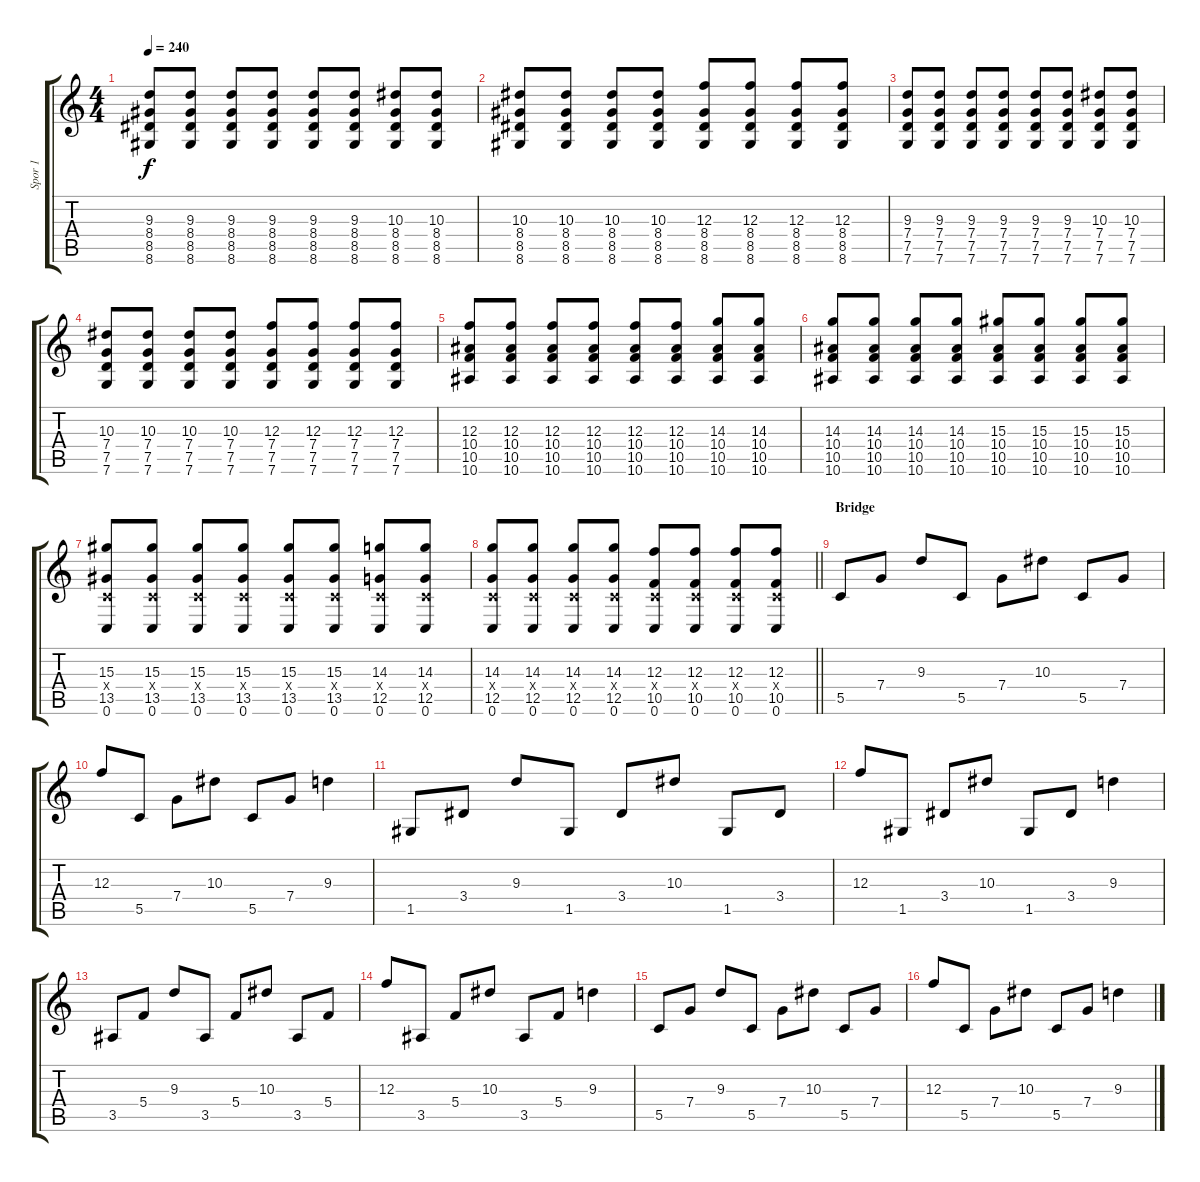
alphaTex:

\track ("Spor 1" "Spor 1") {instrument distortionguitar}
\staff {score tabs}
\tuning (D4 A3 F3 C3 G2 C2) {hide}
\ts (4 4)
\tempo 240
\clef g2
\ks c
(9.3 8.4 8.5 8.6).8{dy f} (9.3 8.4 8.5 8.6).8 (9.3 8.4 8.5 8.6).8 (9.3 8.4 8.5 8.6).8 (9.3 8.4 8.5 8.6).8 (9.3 8.4 8.5 8.6).8 (10.3 8.4 8.5 8.6).8 (10.3 8.4 8.5 8.6).8 |
(10.3 8.4 8.5 8.6).8 (10.3 8.4 8.5 8.6).8 (10.3 8.4 8.5 8.6).8 (10.3 8.4 8.5 8.6).8 (12.3 8.4 8.5 8.6).8 (12.3 8.4 8.5 8.6).8 (12.3 8.4 8.5 8.6).8 (12.3 8.4 8.5 8.6).8 |
(9.3 7.4 7.5 7.6).8 (9.3 7.4 7.5 7.6).8 (9.3 7.4 7.5 7.6).8 (9.3 7.4 7.5 7.6).8 (9.3 7.4 7.5 7.6).8 (9.3 7.4 7.5 7.6).8 (10.3 7.4 7.5 7.6).8 (10.3 7.4 7.5 7.6).8 |
(10.3 7.4 7.5 7.6).8 (10.3 7.4 7.5 7.6).8 (10.3 7.4 7.5 7.6).8 (10.3 7.4 7.5 7.6).8 (12.3 7.4 7.5 7.6).8 (12.3 7.4 7.5 7.6).8 (12.3 7.4 7.5 7.6).8 (12.3 7.4 7.5 7.6).8 |
(12.3 10.4 10.5 10.6).8 (12.3 10.4 10.5 10.6).8 (12.3 10.4 10.5 10.6).8 (12.3 10.4 10.5 10.6).8 (12.3 10.4 10.5 10.6).8 (12.3 10.4 10.5 10.6).8 (14.3 10.4 10.5 10.6).8 (14.3 10.4 10.5 10.6).8 |
(14.3 10.4 10.5 10.6).8 (14.3 10.4 10.5 10.6).8 (14.3 10.4 10.5 10.6).8 (14.3 10.4 10.5 10.6).8 (15.3 10.4 10.5 10.6).8 (15.3 10.4 10.5 10.6).8 (15.3 10.4 10.5 10.6).8 (15.3 10.4 10.5 10.6).8 |
(15.3 0.4{x} 13.5 0.6).8 (15.3 0.4{x} 13.5 0.6).8 (15.3 0.4{x} 13.5 0.6).8 (15.3 0.4{x} 13.5 0.6).8 (15.3 0.4{x} 13.5 0.6).8 (15.3 0.4{x} 13.5 0.6).8 (14.3 0.4{x} 12.5 0.6).8 (14.3 0.4{x} 12.5 0.6).8 |
\barLineRight lightlight
(14.3 0.4{x} 12.5 0.6).8 (14.3 0.4{x} 12.5 0.6).8 (14.3 0.4{x} 12.5 0.6).8 (14.3 0.4{x} 12.5 0.6).8 (12.3 0.4{x} 10.5 0.6).8 (12.3 0.4{x} 10.5 0.6).8 (12.3 0.4{x} 10.5 0.6).8 (12.3 0.4{x} 10.5 0.6).8 |
\section ("" "Bridge")
5.5.8 7.4.8 9.3.8 5.5.8 7.4.8 10.3.8 5.5.8 7.4.8 |
12.3.8 5.5.8 7.4.8 10.3.8 5.5.8 7.4.8 9.3.4 |
1.5.8 3.4.8 9.3.8 1.5.8 3.4.8 10.3.8 1.5.8 3.4.8 |
12.3.8 1.5.8 3.4.8 10.3.8 1.5.8 3.4.8 9.3.4 |
3.5.8 5.4.8 9.3.8 3.5.8 5.4.8 10.3.8 3.5.8 5.4.8 |
12.3.8 3.5.8 5.4.8 10.3.8 3.5.8 5.4.8 9.3.4 |
5.5.8 7.4.8 9.3.8 5.5.8 7.4.8 10.3.8 5.5.8 7.4.8 |
12.3.8 5.5.8 7.4.8 10.3.8 5.5.8 7.4.8 9.3.4
